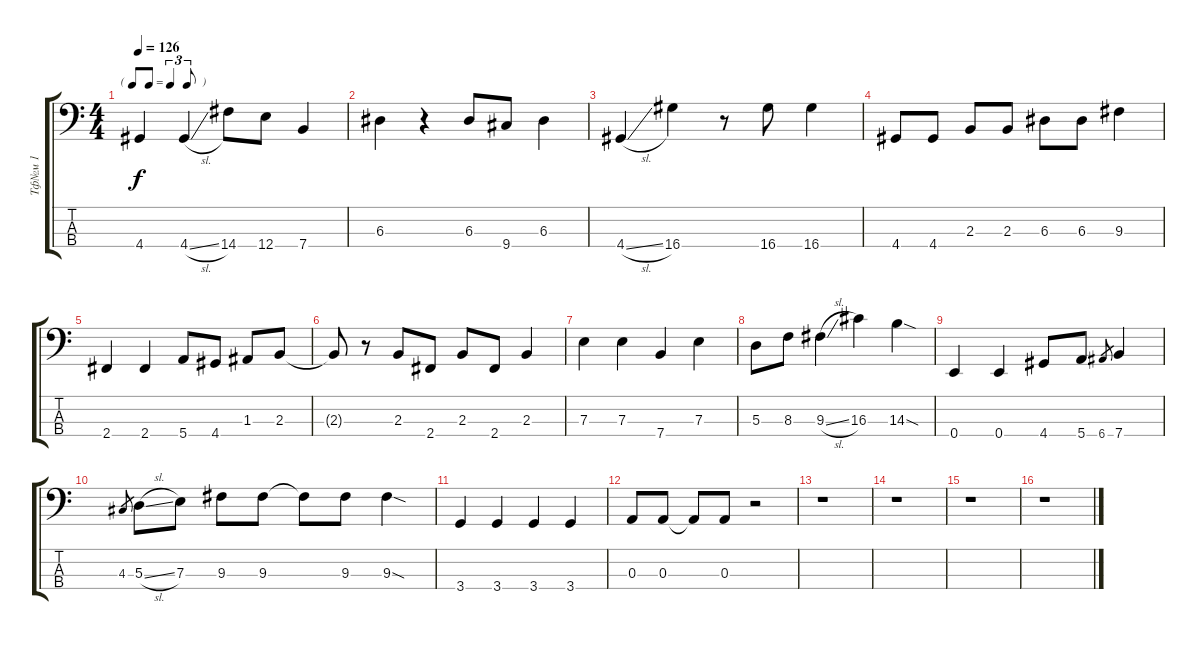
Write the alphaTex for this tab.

\track ("Тф№м 1" "Тф№м 1") {instrument electricbassfinger}
\staff {score tabs}
\tuning (G2 D2 A1 E1) {hide}
\ts (4 4)
\tf triplet8th
\tempo 126
\clef f4
\ks c
4.4.4{dy f} 4.4{sl}.4 14.4.8 12.4.8 7.4.4 |
6.3.4 r.4 6.3.8 9.4.8 6.3.4 |
4.4{sl}.4 16.4.4 r.8 16.4.8 16.4.4 |
4.4.8 4.4.8 2.3.8 2.3.8 6.3.8 6.3.8 9.3.4 |
2.4.4 2.4.4 5.4.8 4.4.8 1.3.8 2.3.8 |
2.3{t}.8 r.8 2.3.8 2.4.8 2.3.8 2.4.8 2.3.4 |
7.3.4 7.3.4 7.4.4 7.3.4 |
5.3.8 8.3.8 9.3{sl}.4 16.3.4 14.3{sod}.4 |
0.4.4 0.4.4 4.4.8 5.4.8 6.4.8{gr} 7.4.4 |
4.3.8{gr} 5.3{sl}.8 7.3.8 9.3.8 9.3.8 9.3{t}.8 9.3.8 9.3{sod}.4 |
3.4.4 3.4.4 3.4.4 3.4.4 |
0.3.8 0.3.8 0.3{t}.8 0.3.8 r.2 |
r.1 |
r.1 |
r.1 |
r.1
